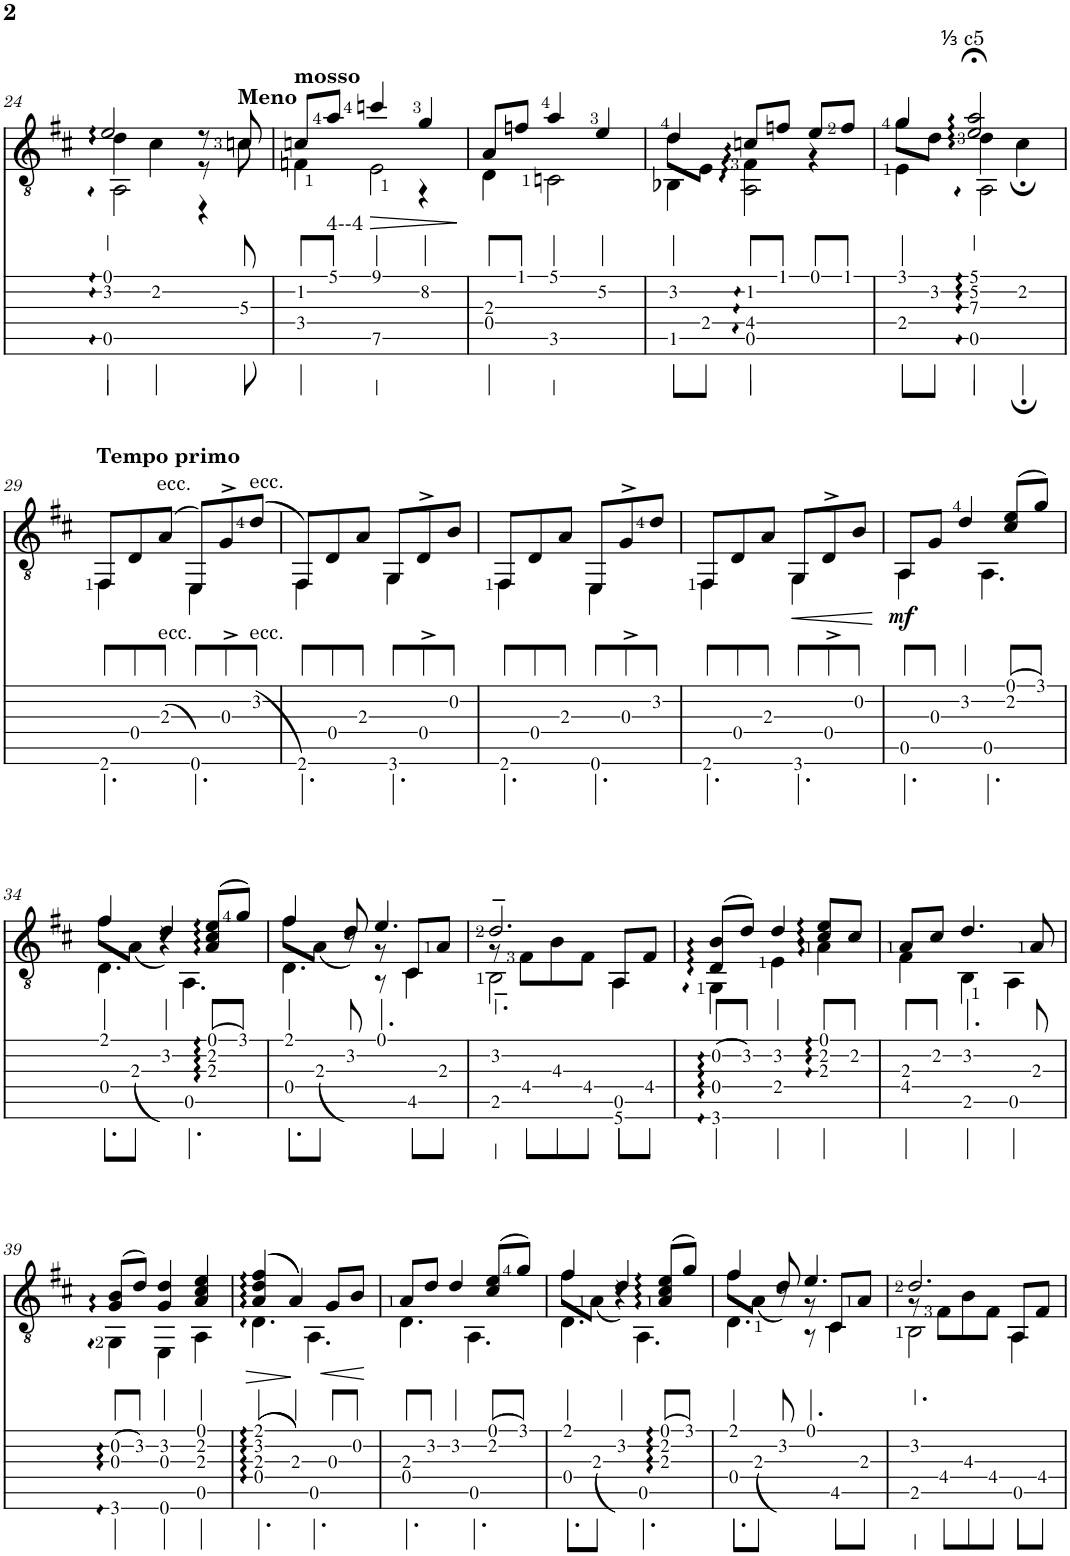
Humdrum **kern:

**kern	**kern	**dynam
*part2	*part1	*part1
*staff2	*staff1	*staff1
*I"Chitarra classica (Intavolatura)	*I"Classical Guitar	*
!!LO:PB:g=z
*	*clefGv2	*
*k[f#c#]	*k[f#c#]	*
*M3/4	*M3/4	*
=24	=24	=24
*^	*^	*
*	*^	*	*^	*
2e/	4d\	2AA\	2e/	4d\	2AA\	.
.	4c#\	.	.	4c#\	.	.
8r	8r	4r	8r	8r	4r	.
!	!	!	!LO:TX:a:B:t=Meno	!	!	!
8cn/	8c\	.	8cn/	8c\	.	.
=25	=25	=25	=25	=25	=25	=25
!	!	!	!LO:TX:a:B:t=mosso	!	!	!
8cn/L	4Fn\	2ryy	8cn/L	4Fn\	2ryy	.
!LO:TX:a:t=4--4	!	!	!	!	!	!
8a/J	.	.	8a/J	.	.	.
!	!	!	!	!	!	!LO:HP:b
4cc#/	2E\	.	4ccn/	2E\	.	>
4g/	.	4r	4g/	.	4r	.
*v	*v	*v	*	*	*	*
*	*v	*v	*v	*
.	.	]
=26	=26	=26
*^	*^	*
8A/L	4D\	8A/L	4D\	.
8fn/J	.	8fn/J	.	.
4a/	2Cn\	4a/	2Cn\	.
4e/	.	4e/	.	.
=27	=27	=27	=27	=27
*	*^	*	*^	*
4d/	8d\L	4BB-X\	4d/	8d\L	4BB-X\	.
.	8E\J	.	.	8E\J	.	.
8cn/L	4F#\	2AA\	8cn/L	4F#\	2AA\	.
8fn/J	.	.	8fn/J	.	.	.
8e/L	4r	.	8e/L	4r	.	.
8f/J	.	.	8f/J	.	.	.
=28	=28	=28	=28	=28	=28	=28
4g/	8g\L	4E\	4g/	8g\L	4E\	.
.	8d\J	.	.	8d\J	.	.
!	!	!	!LO:TX:a:t=⅓ c5	!	!	!
2e/ 2a/	4d\	2AA\	2e/;< 2a/;<	4d\	2AA\	.
.	4c#;\	.	.	4c#;\	.	.
*	*v	*v	*	*	*	*
*	*	*	*v	*v	*
!!LO:LB:g=z
=29	=29	=29	=29	=29
!	!	!LO:TX:a:B:t=Tempo primo	!	!
8FF#/L	4.FF#\	8FF#/L	4.FF#\	.
8D/	.	8D/	.	.
!	!	!LO:TX:a:t=ecc.	!	!
!LO:TX:a:t=ecc.	!	!	!	!
(8A/J	.	(8A/J	.	.
8EE/L)	4.EE\	8EE/L)	4.EE\	.
8G^/	.	8G^/	.	.
!	!	!LO:TX:a:t=ecc.	!	!
!LO:TX:a:t=ecc.	!	!	!	!
(8d/J	.	(8d/J	.	.
=30	=30	=30	=30	=30
8FF#/L)	4.FF#\	8FF#/L)	4.FF#\	.
8D/	.	8D/	.	.
8A/J	.	8A/J	.	.
8GG/L	4.GG\	8GG/L	4.GG\	.
8D^/	.	8D^/	.	.
8B/J	.	8B/J	.	.
=31	=31	=31	=31	=31
8FF#/L	4.FF#\	8FF#/L	4.FF#\	.
8D/	.	8D/	.	.
8A/J	.	8A/J	.	.
8EE/L	4.EE\	8EE/L	4.EE\	.
8G^/	.	8G^/	.	.
8d/J	.	8d/J	.	.
=32	=32	=32	=32	=32
8FF#/L	4.FF#\	8FF#/L	4.FF#\	.
8D/	.	8D/	.	.
8A/J	.	8A/J	.	.
!	!	!	!	!LO:HP:b
8GG/L	4.GG\	8GG/L	4.GG\	<
8D^/	.	8D^/	.	.
8B/J	.	8B/J	.	.
*v	*v	*	*	*
*	*v	*v	*
.	.	[
=33	=33	=33
*^	*^	*
!	!	!	!	!LO:DY:b
8AA/L	4.AA\	8AA/L	4.AA\	mf
8G/J	.	8G/J	.	.
4d/	.	4d/	.	.
.	4.AA\	.	4.AA\	.
(8c#/ 8e/L	.	(8c#/ 8e/L	.	.
8g/J)	.	8g/J)	.	.
!!LO:LB:g=z
=34	=34	=34	=34	=34
*	*^	*	*^	*
4f#/	8f#\L	4.D\	4f#/	8f#\L	4.D\	.
.	(8A\J	.	.	(8A\J	.	.
4d/	4r)	.	4d/	4r)	.	.
.	.	4.AA\	.	.	4.AA\	.
(8A/ 8c#/ 8e/L	4ryy	.	(8A/ 8c#/ 8e/L	4ryy	.	.
8g/J)	.	.	8g/J)	.	.	.
=35	=35	=35	=35	=35	=35	=35
4f#/	8f#\L	4.D\	4f#/	8f#\L	4.D\	.
.	(8A\J	.	.	(8A\J	.	.
8d/	8r)	.	8d/	8r)	.	.
4.e/	8r	8r	4.e/	8r	8r	.
.	8C#\L	4C#\	.	8C#/L	4C#\	.
.	8A\J	.	.	8A/J	.	.
=36	=36	=36	=36	=36	=36	=36
2.d~/	8r	2BB\	2.d~/	8r	2BB\	.
.	8F#\L	.	.	8F#\L	.	.
.	8B\	.	.	8B\	.	.
.	8F#\J	.	.	8F#\J	.	.
.	8AA\L	4AA\	.	8AA/L	4AA\	.
.	8F#\J	.	.	8F#/J	.	.
*	*v	*v	*	*	*	*
*	*	*	*v	*v	*
=37	=37	=37	=37	=37
(8D/ 8B/L	4GG\	(8D/ 8B/L	4GG\	.
8d/J)	.	8d/J)	.	.
4d/	4E\	4d/	4E\	.
8c#/ 8e/L	4A\	8c#/ 8e/L	4A\	.
8c#/J	.	8c#/J	.	.
=38	=38	=38	=38	=38
8A/L	4F#\	8A/L	4F#\	.
8c#/J	.	8c#/J	.	.
4.d/	4BB\	4.d/	4BB\	.
.	4AA\	.	4AA\	.
8A/	.	8A/	.	.
!!LO:LB:g=z	!!
=39	=39	=39	=39	=39
(8G/ 8B/L	4GG\	(8G/ 8B/L	4GG\	.
8d/J)	.	8d/J)	.	.
4G/ 4d/	4EE\	4G/ 4d/	4EE\	.
4A/ 4c#/ 4e/	4AA\	4A/ 4c#/ 4e/	4AA\	.
=40	=40	=40	=40	=40
!	!	!	!	!LO:HP:b
((4A/ 4d/ 4f#/	4.D\	((4A/ 4d/ 4f#/	4.D\	>
4A/))	.	4A/))	.	.
.	4.AA\	.	4.AA\	]
!	!	!	!	!LO:HP:b
8G/L	.	8G/L	.	<
8B/J	.	8B/J	.	.
*v	*v	*	*	*
*	*v	*v	*
.	.	[
=41	=41	=41
*^	*^	*
8A/L	4.D\	8A/L	4.D\	.
8d/J	.	8d/J	.	.
4d/	.	4d/	.	.
.	4.AA\	.	4.AA\	.
(8c#/ 8e/L	.	(8c#/ 8e/L	.	.
8g/J)	.	8g/J)	.	.
=42	=42	=42	=42	=42
*	*^	*	*^	*
4f#/	8f#\L	4.D\	4f#/	8f#\L	4.D\	.
.	(8A\J	.	.	(8A\J	.	.
4d/	4r)	.	4d/	4r)	.	.
.	.	4.AA\	.	.	4.AA\	.
(8A/ 8c#/ 8e/L	4ryy	.	(8A/ 8c#/ 8e/L	4ryy	.	.
8g/J)	.	.	8g/J)	.	.	.
=43	=43	=43	=43	=43	=43	=43
4f#/	8f#\L	4.D\	4f#/	8f#\L	4.D\	.
.	(8A\J	.	.	(8A\J	.	.
8d/	8r)	.	8d/	8r)	.	.
4.e/	8r	8r	4.e/	8r	8r	.
.	8C#\L	4C#\	.	8C#/L	4C#\	.
.	8A\J	.	.	8A/J	.	.
=44	=44	=44	=44	=44	=44	=44
2.d/	8r	2BB\	2.d/	8r	2BB\	.
.	8F#\L	.	.	8F#\L	.	.
.	8B\	.	.	8B\	.	.
.	8F#\J	.	.	8F#\J	.	.
.	8AA\L	4AA\	.	8AA/L	4AA\	.
.	8F#\J	.	.	8F#/J	.	.
*v	*v	*v	*	*	*	*
*	*v	*v	*v	*
=	=	=
*-	*-	*-
